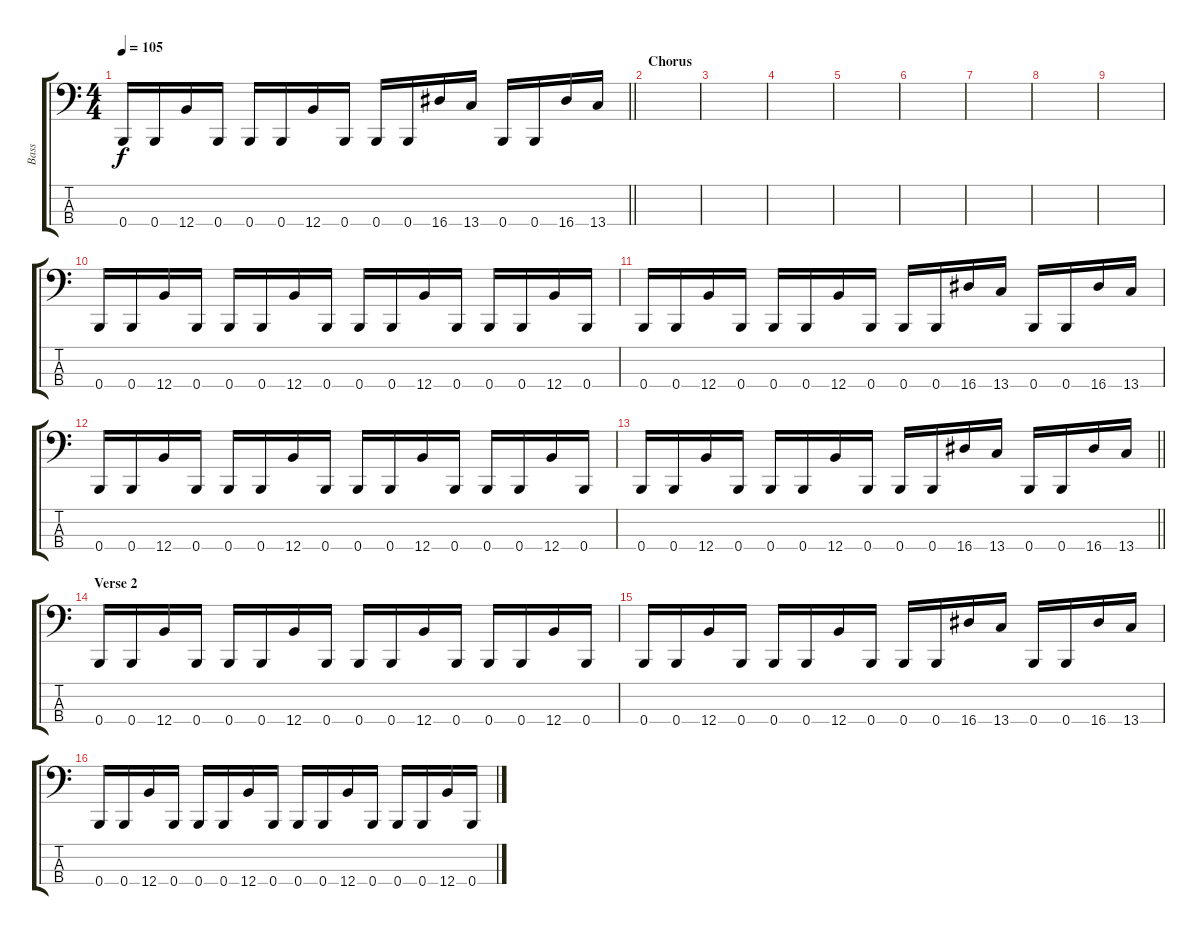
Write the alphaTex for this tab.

\track ("Bass" "Bass") {instrument electricbassfinger}
\staff {score tabs}
\tuning (E2 B1 Gb1 B0) {hide}
\ts (4 4)
\tempo 105
\clef f4
\barLineRight lightlight
\ks c
0.4.16{dy f} 0.4.16 12.4.16 0.4.16 0.4.16 0.4.16 12.4.16 0.4.16 0.4.16 0.4.16 16.4.16 13.4.16 0.4.16 0.4.16 16.4.16 13.4.16 |
\section ("" "Chorus")
|
|
|
|
|
|
|
|
0.4.16 0.4.16 12.4.16 0.4.16 0.4.16 0.4.16 12.4.16 0.4.16 0.4.16 0.4.16 12.4.16 0.4.16 0.4.16 0.4.16 12.4.16 0.4.16 |
0.4.16 0.4.16 12.4.16 0.4.16 0.4.16 0.4.16 12.4.16 0.4.16 0.4.16 0.4.16 16.4.16 13.4.16 0.4.16 0.4.16 16.4.16 13.4.16 |
0.4.16 0.4.16 12.4.16 0.4.16 0.4.16 0.4.16 12.4.16 0.4.16 0.4.16 0.4.16 12.4.16 0.4.16 0.4.16 0.4.16 12.4.16 0.4.16 |
\barLineRight lightlight
0.4.16 0.4.16 12.4.16 0.4.16 0.4.16 0.4.16 12.4.16 0.4.16 0.4.16 0.4.16 16.4.16 13.4.16 0.4.16 0.4.16 16.4.16 13.4.16 |
\section ("" "Verse 2")
0.4.16 0.4.16 12.4.16 0.4.16 0.4.16 0.4.16 12.4.16 0.4.16 0.4.16 0.4.16 12.4.16 0.4.16 0.4.16 0.4.16 12.4.16 0.4.16 |
0.4.16 0.4.16 12.4.16 0.4.16 0.4.16 0.4.16 12.4.16 0.4.16 0.4.16 0.4.16 16.4.16 13.4.16 0.4.16 0.4.16 16.4.16 13.4.16 |
0.4.16 0.4.16 12.4.16 0.4.16 0.4.16 0.4.16 12.4.16 0.4.16 0.4.16 0.4.16 12.4.16 0.4.16 0.4.16 0.4.16 12.4.16 0.4.16
